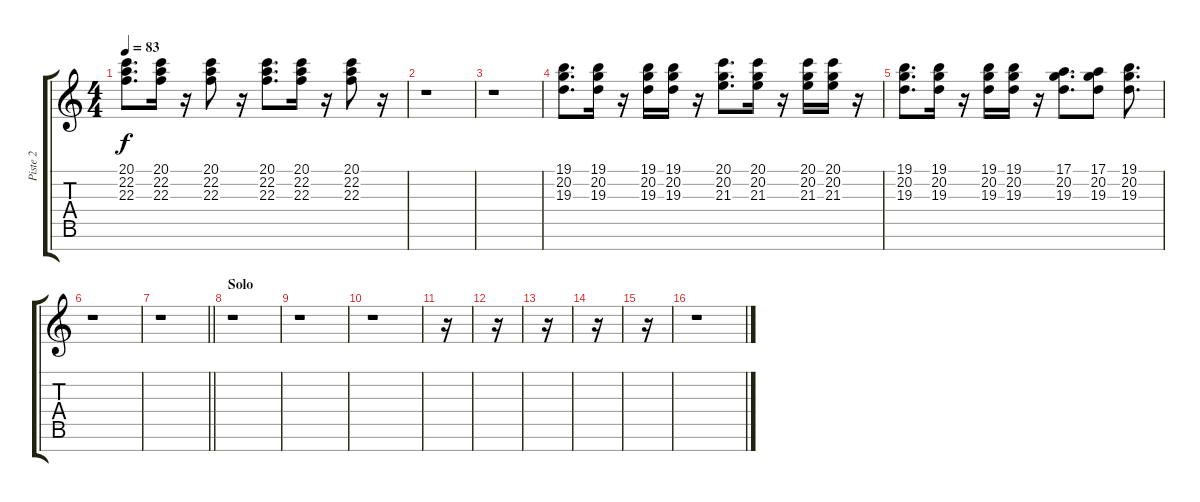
\track ("Piste 2" "Piste 2") {instrument rockorgan}
\staff {score tabs}
\tuning (E4 B3 G3 D3 A2 E2 B1) {hide}
\ts (4 4)
\tempo 83
\clef g2
\ks c
(20.1 22.2 22.3).8{d dy f} (20.1 22.2 22.3).16 r.16 (20.1 22.2 22.3).8 r.16 (20.1 22.2 22.3).8{d} (20.1 22.2 22.3).16 r.16 (20.1 22.2 22.3).8 r.16 |
r.1 |
r.1 |
(19.1 20.2 19.3).8{d} (19.1 20.2 19.3).16 r.16 (19.1 20.2 19.3).16 (19.1 20.2 19.3).16 r.16 (20.1 20.2 21.3).8{d} (20.1 20.2 21.3).16 r.16 (20.1 20.2 21.3).16 (20.1 20.2 21.3).16 r.16 |
(19.1 20.2 19.3).8{d} (19.1 20.2 19.3).16 r.16 (19.1 20.2 19.3).16 (19.1 20.2 19.3).16 r.16 (17.1 20.2 19.3).8{d} (17.1 20.2 19.3).8 (19.1 20.2 19.3).8{d} |
r.1 |
\barLineRight lightlight
r.1 |
\section ("" "Solo")
r.1 |
r.1 |
r.1 |
r.16 |
r.16 |
r.16 |
r.16 |
r.16 |
r.1
